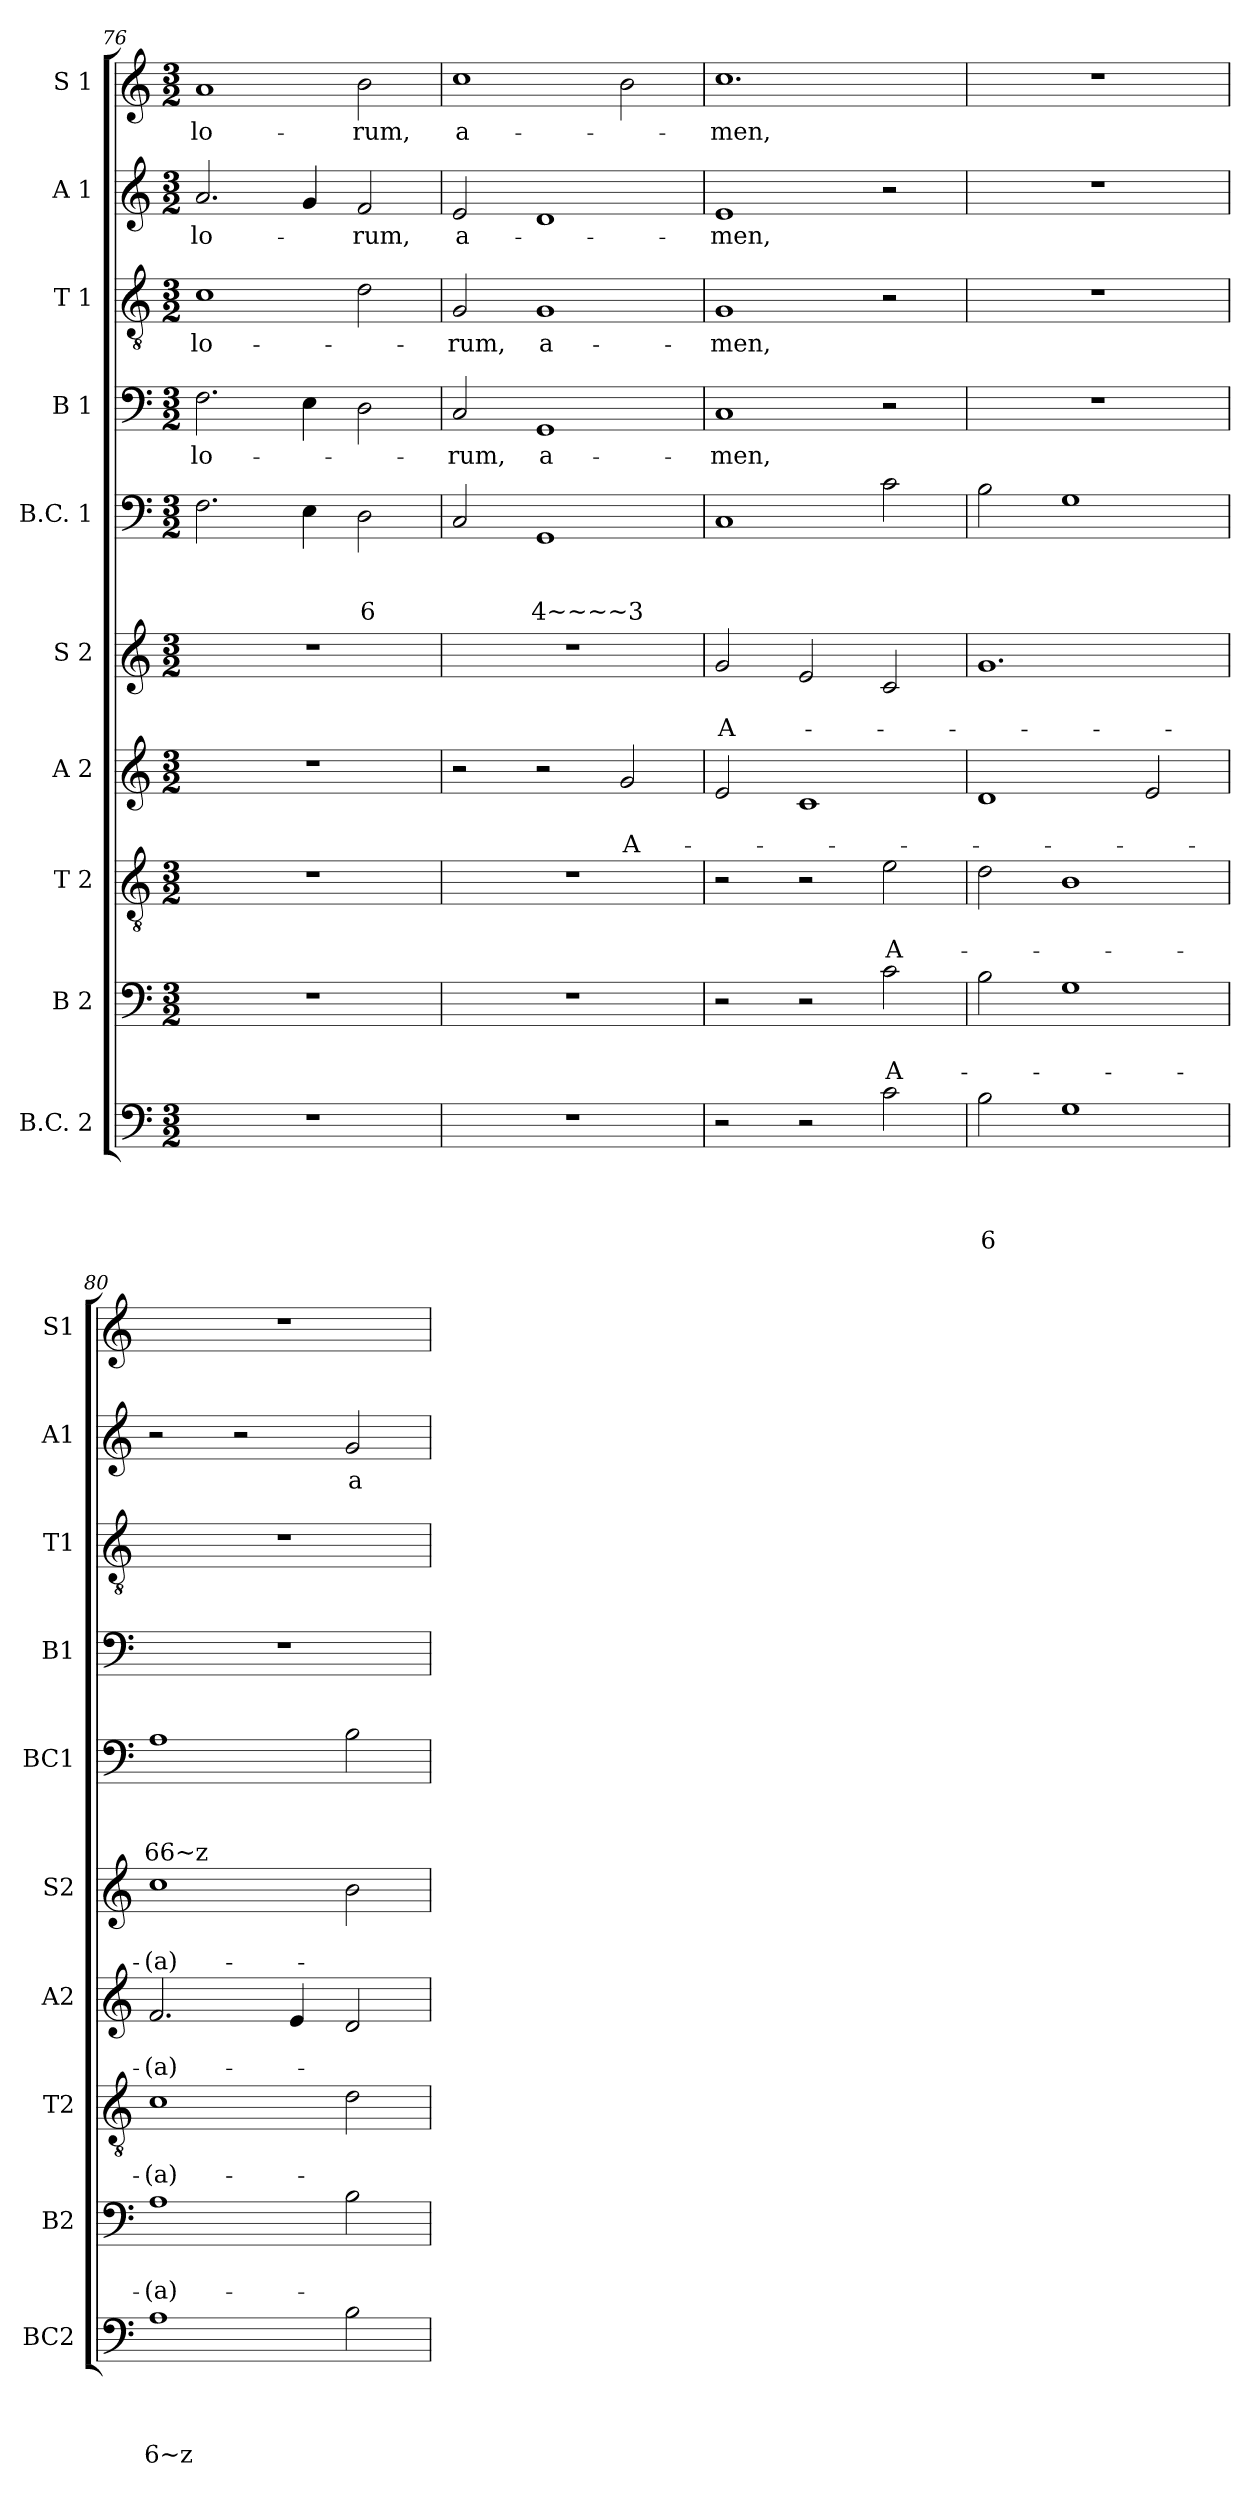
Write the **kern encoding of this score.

**kern	**text	**text	**text	**text	**kern	**text	**text	**kern	**text	**text	**kern	**text	**text	**kern	**text	**text	**kern	**text	**text	**text	**kern	**text	**kern	**text	**kern	**text	**kern	**text
*part10	*part10	*part10	*part10	*part10	*part9	*part9	*part9	*part8	*part8	*part8	*part7	*part7	*part7	*part6	*part6	*part6	*part5	*part5	*part5	*part5	*part4	*part4	*part3	*part3	*part2	*part2	*part1	*part1
*staff10	*staff10	*staff10	*staff10	*staff10	*staff9	*staff9	*staff9	*staff8	*staff8	*staff8	*staff7	*staff7	*staff7	*staff6	*staff6	*staff6	*staff5	*staff5	*staff5	*staff5	*staff4	*staff4	*staff3	*staff3	*staff2	*staff2	*staff1	*staff1
*I"B.C. 2	*	*	*	*	*I"B 2	*	*	*I"T 2	*	*	*I"A 2	*	*	*I"S 2	*	*	*I"B.C. 1	*	*	*	*I"B 1	*	*I"T 1	*	*I"A 1	*	*I"S 1	*
*I'BC2	*	*	*	*	*I'B2	*	*	*I'T2	*	*	*I'A2	*	*	*I'S2	*	*	*I'BC1	*	*	*	*I'B1	*	*I'T1	*	*I'A1	*	*I'S1	*
*clefF4	*	*	*	*	*clefF4	*	*	*clefGv2	*	*	*clefG2	*	*	*clefG2	*	*	*clefF4	*	*	*	*clefF4	*	*clefGv2	*	*clefG2	*	*clefG2	*
*k[]	*	*	*	*	*k[]	*	*	*k[]	*	*	*k[]	*	*	*k[]	*	*	*k[]	*	*	*	*k[]	*	*k[]	*	*k[]	*	*k[]	*
*C:	*	*	*	*	*C:	*	*	*C:	*	*	*C:	*	*	*C:	*	*	*C:	*	*	*	*C:	*	*C:	*	*C:	*	*C:	*
*M3/2	*	*	*	*	*M3/2	*	*	*M3/2	*	*	*M3/2	*	*	*M3/2	*	*	*M3/2	*	*	*	*M3/2	*	*M3/2	*	*M3/2	*	*M3/2	*
=76	=76	=76	=76	=76	=76	=76	=76	=76	=76	=76	=76	=76	=76	=76	=76	=76	=76	=76	=76	=76	=76	=76	=76	=76	=76	=76	=76	=76
!	!	!	!	!	!	!	!	!	!	!	!	!	!	!	!	!	!	!	!	!	!	!LO:LY:b	!	!LO:LY:b	!	!LO:LY:b	!	!LO:LY:b
1.r	.	.	.	.	1.r	.	.	1.r	.	.	1.r	.	.	1.r	.	.	2.F\	.	.	.	2.F\	-lo-	1c	-lo-	2.a/	-lo-	1a	-lo-
.	.	.	.	.	.	.	.	.	.	.	.	.	.	.	.	.	4E\	.	.	.	4E\	.	.	.	4g/	.	.	.
!	!	!	!	!	!	!	!	!	!	!	!	!	!	!	!	!	!	!	!	!LO:LY:b	!	!	!	!	!	!LO:LY:b	!	!LO:LY:b
.	.	.	.	.	.	.	.	.	.	.	.	.	.	.	.	.	2D\	.	.	6	2D\	.	2d\	.	2f/	-rum,	2b\	-rum,
!!LO:PB:g=z
=77	=77	=77	=77	=77	=77	=77	=77	=77	=77	=77	=77	=77	=77	=77	=77	=77	=77	=77	=77	=77	=77	=77	=77	=77	=77	=77	=77	=77
!	!	!	!	!	!	!	!	!	!	!	!	!	!	!	!	!	!	!	!	!	!	!LO:LY:b	!	!LO:LY:b	!	!LO:LY:b	!	!LO:LY:b
1.r	.	.	.	.	1.r	.	.	1.r	.	.	2r	.	.	1.r	.	.	2C/	.	.	.	2C/	-rum,	2G/	-rum,	2e/	a-	1cc	a-
!	!	!	!	!	!	!	!	!	!	!	!	!	!	!	!	!	!	!	!	!LO:LY:b	!	!LO:LY:b	!	!LO:LY:b	!	!	!	!
.	.	.	.	.	.	.	.	.	.	.	2r	.	.	.	.	.	1GG	.	.	4~~~~3	1GG	a-	1G	a-	1d	.	.	.
!	!	!	!	!	!	!	!	!	!	!	!	!	!LO:LY:b	!	!	!	!	!	!	!	!	!	!	!	!	!	!	!
.	.	.	.	.	.	.	.	.	.	.	2g/	.	A-	.	.	.	.	.	.	.	.	.	.	.	.	.	2b\	.
=78	=78	=78	=78	=78	=78	=78	=78	=78	=78	=78	=78	=78	=78	=78	=78	=78	=78	=78	=78	=78	=78	=78	=78	=78	=78	=78	=78	=78
!	!	!	!	!	!	!	!	!	!	!	!	!	!	!	!	!LO:LY:b	!	!	!	!	!	!LO:LY:b	!	!LO:LY:b	!	!LO:LY:b	!	!LO:LY:b
2r	.	.	.	.	2r	.	.	2r	.	.	2e/	.	.	2g/	.	A-	1C	.	.	.	1C	-men,	1G	-men,	1e	-men,	1.cc	-men,
2r	.	.	.	.	2r	.	.	2r	.	.	1c	.	.	2e/	.	.	.	.	.	.	.	.	.	.	.	.	.	.
!	!	!	!	!	!	!	!LO:LY:b	!	!	!LO:LY:b	!	!	!	!	!	!	!	!	!	!	!	!	!	!	!	!	!	!
2c\	.	.	.	.	2c\	.	A-	2e\	.	A-	.	.	.	2c/	.	.	2c\	.	.	.	2r	.	2r	.	2r	.	.	.
=79	=79	=79	=79	=79	=79	=79	=79	=79	=79	=79	=79	=79	=79	=79	=79	=79	=79	=79	=79	=79	=79	=79	=79	=79	=79	=79	=79	=79
!	!	!	!	!LO:LY:b	!	!	!	!	!	!	!	!	!	!	!	!	!	!	!	!	!	!	!	!	!	!	!	!
2B\	.	.	.	6	2B\	.	.	2d\	.	.	1d	.	.	1.g	.	.	2B\	.	.	.	1.r	.	1.r	.	1.r	.	1.r	.
1G	.	.	.	.	1G	.	.	1B	.	.	.	.	.	.	.	.	1G	.	.	.	.	.	.	.	.	.	.	.
.	.	.	.	.	.	.	.	.	.	.	2e/	.	.	.	.	.	.	.	.	.	.	.	.	.	.	.	.	.
=80	=80	=80	=80	=80	=80	=80	=80	=80	=80	=80	=80	=80	=80	=80	=80	=80	=80	=80	=80	=80	=80	=80	=80	=80	=80	=80	=80	=80
!	!	!	!	!LO:LY:b	!	!	!LO:LY:b	!	!	!LO:LY:b	!	!	!LO:LY:b	!	!	!LO:LY:b	!	!	!	!LO:LY:b	!	!	!	!	!	!	!	!
1A	.	.	.	6~z	1A	.	-(a)-	1c	.	-(a)-	2.f/	.	-(a)-	1cc	.	-(a)-	1A	.	.	66~z	1.r	.	1.r	.	2r	.	1.r	.
.	.	.	.	.	.	.	.	.	.	.	.	.	.	.	.	.	.	.	.	.	.	.	.	.	2r	.	.	.
.	.	.	.	.	.	.	.	.	.	.	4e/	.	.	.	.	.	.	.	.	.	.	.	.	.	.	.	.	.
!	!	!	!	!	!	!	!	!	!	!	!	!	!	!	!	!	!	!	!	!	!	!	!	!	!	!LO:LY:b	!	!
2B\	.	.	.	.	2B\	.	.	2d\	.	.	2d/	.	.	2b\	.	.	2B\	.	.	.	.	.	.	.	2g/	a-	.	.
=	=	=	=	=	=	=	=	=	=	=	=	=	=	=	=	=	=	=	=	=	=	=	=	=	=	=	=	=
*-	*-	*-	*-	*-	*-	*-	*-	*-	*-	*-	*-	*-	*-	*-	*-	*-	*-	*-	*-	*-	*-	*-	*-	*-	*-	*-	*-	*-
